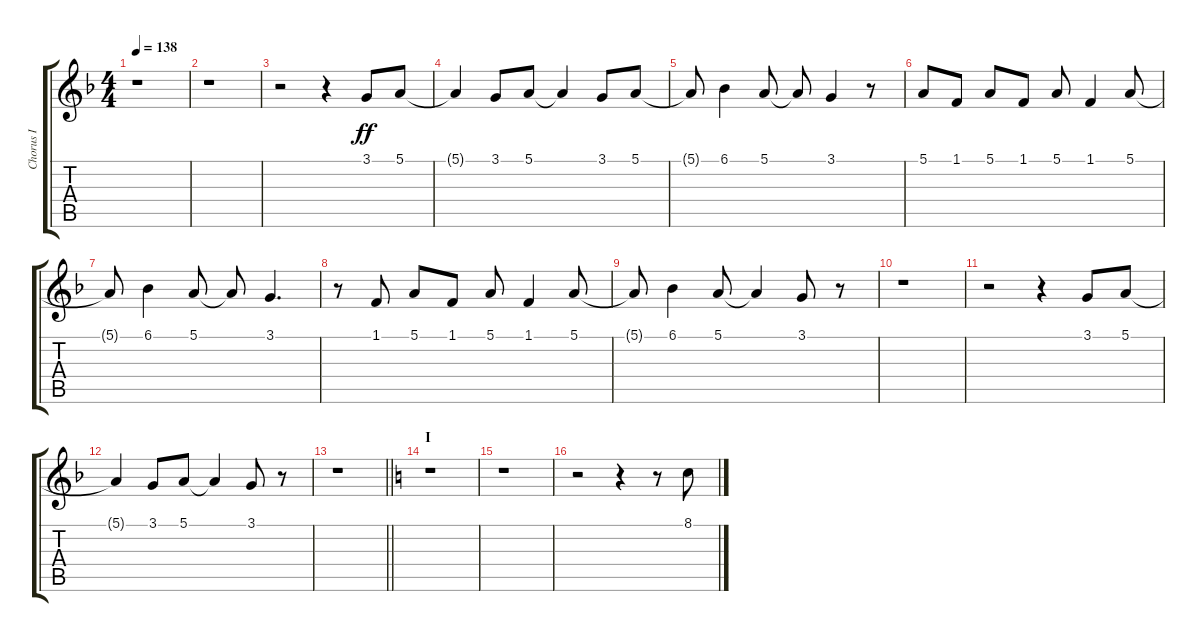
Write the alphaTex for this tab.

\track ("Chorus I" "Chorus I") {instrument voiceoohs}
\staff {score tabs}
\tuning (E4 B3 G3 D3 A2 E2) {hide}
\ts (4 4)
\tempo 138
\clef g2
\ks f
r.1{dy ff} |
r.1 |
r.2 r.4 3.1.8 5.1.8 |
5.1{t}.4 3.1.8 5.1.8 5.1{t}.4 3.1.8 5.1.8 |
5.1{t}.8 6.1.4 5.1.8 5.1{t}.8 3.1.4 r.8 |
5.1.8 1.1.8 5.1.8 1.1.8 5.1.8 1.1.4 5.1.8 |
5.1{t}.8 6.1.4 5.1.8 5.1{t}.8 3.1.4{d} |
r.8 1.1.8 5.1.8 1.1.8 5.1.8 1.1.4 5.1.8 |
5.1{t}.8 6.1.4 5.1.8 5.1{t}.4 3.1.8 r.8 |
r.1 |
r.2 r.4 3.1.8 5.1.8 |
5.1{t}.4 3.1.8 5.1.8 5.1{t}.4 3.1.8 r.8 |
\barLineRight lightlight
r.1 |
\section ("" "I")
\ks c
r.1 |
r.1 |
r.2 r.4 r.8 8.1.8
